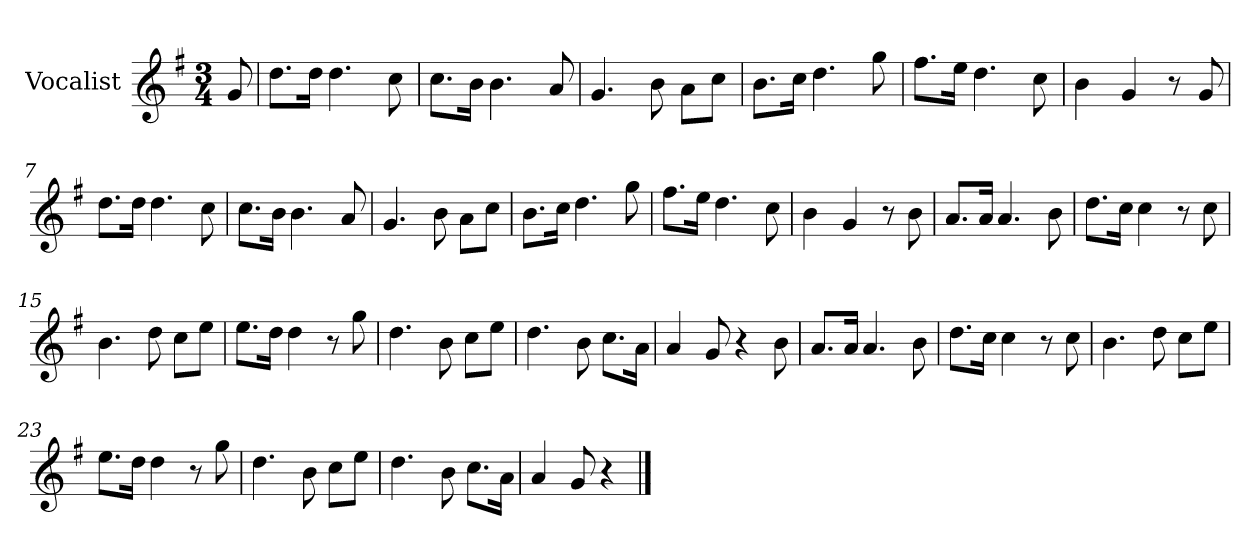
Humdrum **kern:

**kern
*part1
*staff1
*I"Vocalist
*k[f#]
*G:
*M3/4
=
8g
=1
8.ddL
16ddJk
4.dd
8cc
=2
8.ccL
16bJk
4.b
8a
=3
4.g
8b
8aL
8ccJ
=4
8.bL
16ccJk
4.dd
8gg
=5
8.ff#L
16eeJk
4.dd
8cc
=6
4b
4g
8r
8g
=7
8.ddL
16ddJk
4.dd
8cc
=8
8.ccL
16bJk
4.b
8a
=9
4.g
8b
8aL
8ccJ
=10
8.bL
16ccJk
4.dd
8gg
=11
8.ff#L
16eeJk
4.dd
8cc
=12
4b
4g
8r
8b
=13
8.aL
16aJk
4.a
8b
=14
8.ddL
16ccJk
4cc
8r
8cc
=15
4.b
8dd
8ccL
8eeJ
=16
8.eeL
16ddJk
4dd
8r
8gg
=17
4.dd
8b
8ccL
8eeJ
=18
4.dd
8b
8.ccL
16aJk
=19
4a
8g
4r
8b
=20
8.aL
16aJk
4.a
8b
=21
8.ddL
16ccJk
4cc
8r
8cc
=22
4.b
8dd
8ccL
8eeJ
=23
8.eeL
16ddJk
4dd
8r
8gg
=24
4.dd
8b
8ccL
8eeJ
=25
4.dd
8b
8.ccL
16aJk
=26
4a
8g
4r
==
*-
